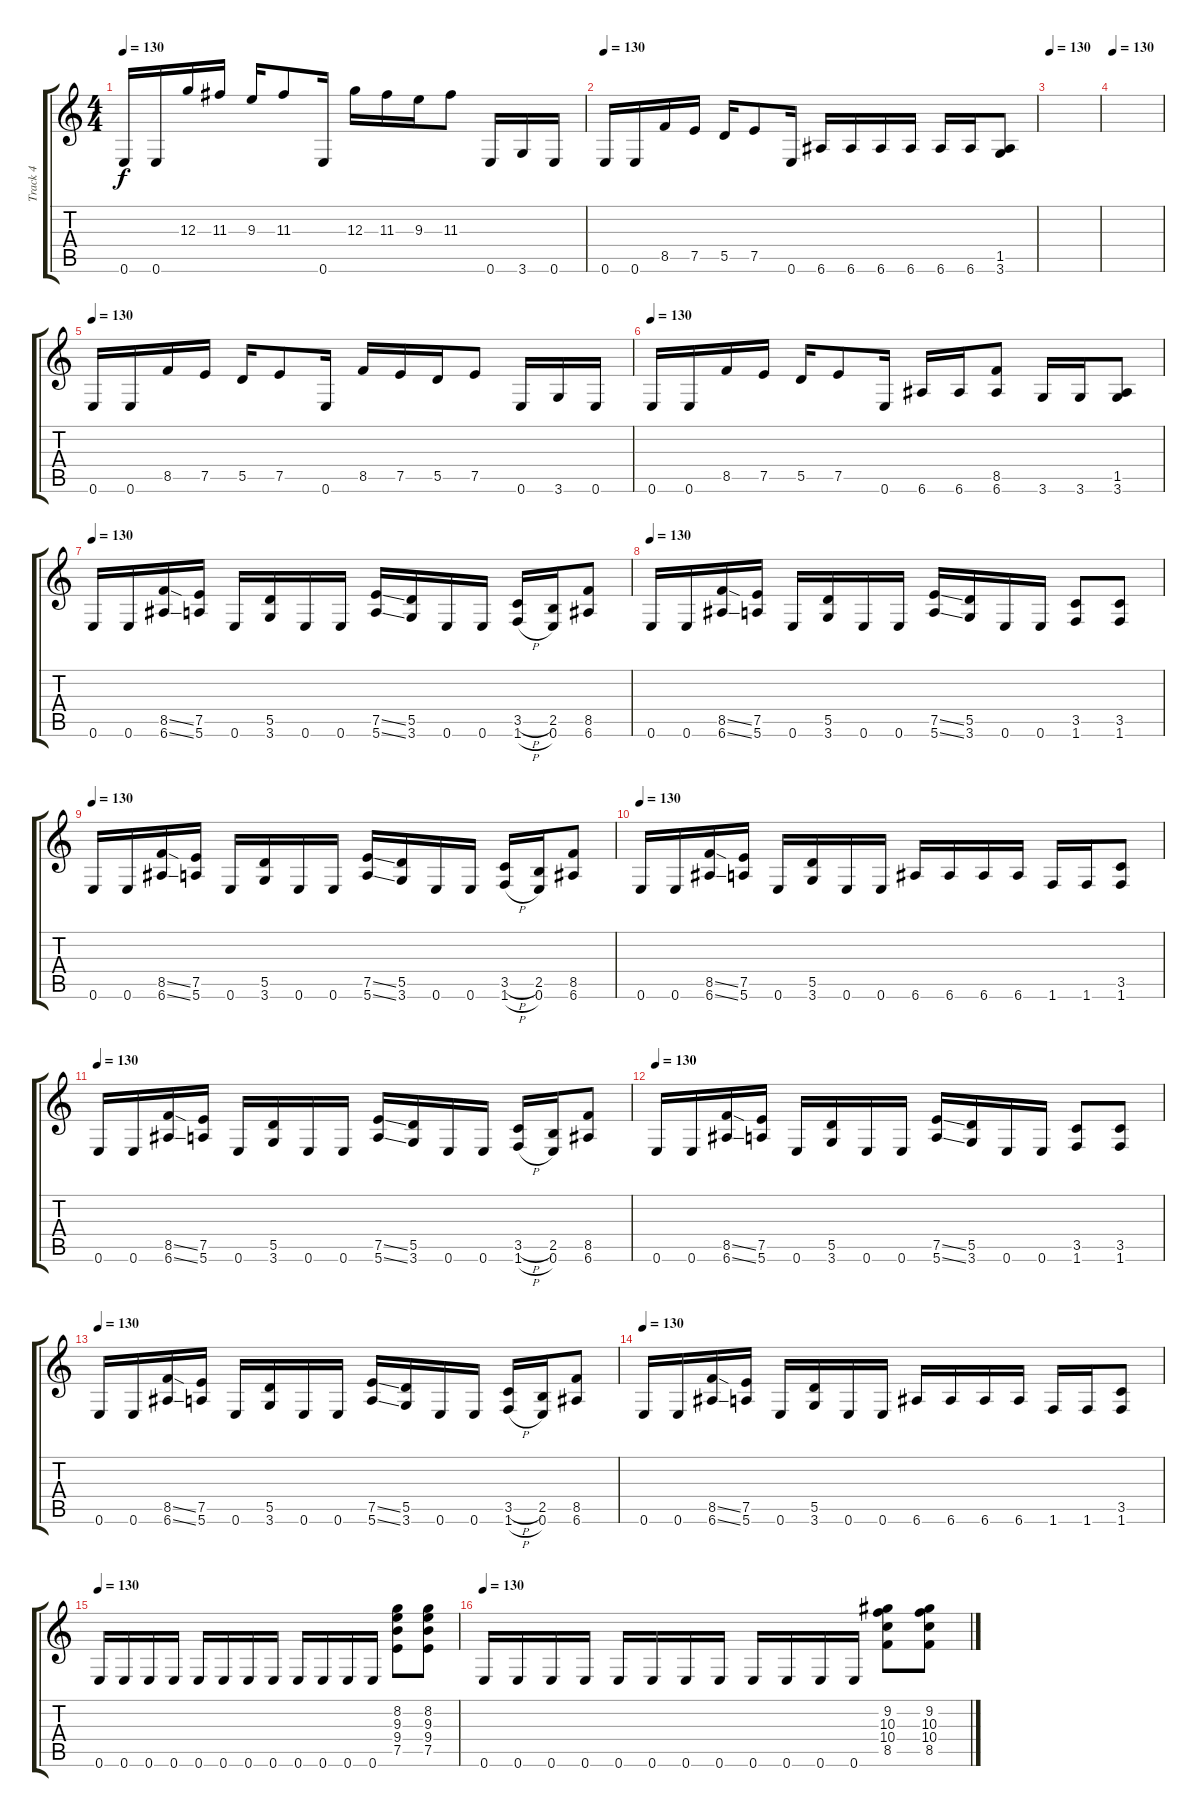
\track ("Track 4" "Track 4") {instrument distortionguitar}
\staff {score tabs}
\tuning (E4 B3 G3 D3 A2 E2) {hide}
\ts (4 4)
\tempo 130
\clef g2
\ks c
0.6.16{dy f} 0.6.16 12.3.16 11.3.16 9.3.16 11.3.8 0.6.16 12.3.16 11.3.16 9.3.16 11.3.8 0.6.16 3.6.16 0.6.16 |
\tempo 130
0.6.16 0.6.16 8.5.16 7.5.16 5.5.16 7.5.8 0.6.16 6.6.16 6.6.16 6.6.16 6.6.16 6.6.16 6.6.16 (1.5 3.6).8 |
\tempo 130
|
\tempo 130
|
\tempo 130
0.6.16 0.6.16 8.5.16 7.5.16 5.5.16 7.5.8 0.6.16 8.5.16 7.5.16 5.5.16 7.5.8 0.6.16 3.6.16 0.6.16 |
\tempo 130
0.6.16 0.6.16 8.5.16 7.5.16 5.5.16 7.5.8 0.6.16 6.6.16 6.6.16 (8.5 6.6).8 3.6.16 3.6.16 (1.5 3.6).8 |
\tempo 130
0.6.16 0.6.16 (8.5{ss} 6.6{ss}).16 (7.5 5.6).16 0.6.16 (5.5 3.6).16 0.6.16 0.6.16 (7.5{ss} 5.6{ss}).16 (5.5 3.6).16 0.6.16 0.6.16 (3.5{h} 1.6{h}).16 (2.5 0.6).16 (8.5 6.6).8 |
\tempo 130
0.6.16 0.6.16 (8.5{ss} 6.6{ss}).16 (7.5 5.6).16 0.6.16 (5.5 3.6).16 0.6.16 0.6.16 (7.5{ss} 5.6{ss}).16 (5.5 3.6).16 0.6.16 0.6.16 (3.5 1.6).8 (3.5 1.6).8 |
\tempo 130
0.6.16 0.6.16 (8.5{ss} 6.6{ss}).16 (7.5 5.6).16 0.6.16 (5.5 3.6).16 0.6.16 0.6.16 (7.5{ss} 5.6{ss}).16 (5.5 3.6).16 0.6.16 0.6.16 (3.5{h} 1.6{h}).16 (2.5 0.6).16 (8.5 6.6).8 |
\tempo 130
0.6.16 0.6.16 (8.5{ss} 6.6{ss}).16 (7.5 5.6).16 0.6.16 (5.5 3.6).16 0.6.16 0.6.16 6.6.16 6.6.16 6.6.16 6.6.16 1.6.16 1.6.16 (3.5 1.6).8 |
\tempo 130
0.6.16 0.6.16 (8.5{ss} 6.6{ss}).16 (7.5 5.6).16 0.6.16 (5.5 3.6).16 0.6.16 0.6.16 (7.5{ss} 5.6{ss}).16 (5.5 3.6).16 0.6.16 0.6.16 (3.5{h} 1.6{h}).16 (2.5 0.6).16 (8.5 6.6).8 |
\tempo 130
0.6.16 0.6.16 (8.5{ss} 6.6{ss}).16 (7.5 5.6).16 0.6.16 (5.5 3.6).16 0.6.16 0.6.16 (7.5{ss} 5.6{ss}).16 (5.5 3.6).16 0.6.16 0.6.16 (3.5 1.6).8 (3.5 1.6).8 |
\tempo 130
0.6.16 0.6.16 (8.5{ss} 6.6{ss}).16 (7.5 5.6).16 0.6.16 (5.5 3.6).16 0.6.16 0.6.16 (7.5{ss} 5.6{ss}).16 (5.5 3.6).16 0.6.16 0.6.16 (3.5{h} 1.6{h}).16 (2.5 0.6).16 (8.5 6.6).8 |
\tempo 130
0.6.16 0.6.16 (8.5{ss} 6.6{ss}).16 (7.5 5.6).16 0.6.16 (5.5 3.6).16 0.6.16 0.6.16 6.6.16 6.6.16 6.6.16 6.6.16 1.6.16 1.6.16 (3.5 1.6).8 |
\tempo 130
0.6.16 0.6.16 0.6.16 0.6.16 0.6.16 0.6.16 0.6.16 0.6.16 0.6.16 0.6.16 0.6.16 0.6.16 (8.2 9.3 9.4 7.5).8 (8.2 9.3 9.4 7.5).8 |
\tempo 130
0.6.16 0.6.16 0.6.16 0.6.16 0.6.16 0.6.16 0.6.16 0.6.16 0.6.16 0.6.16 0.6.16 0.6.16 (9.2 10.3 10.4 8.5).8 (9.2 10.3 10.4 8.5).8
